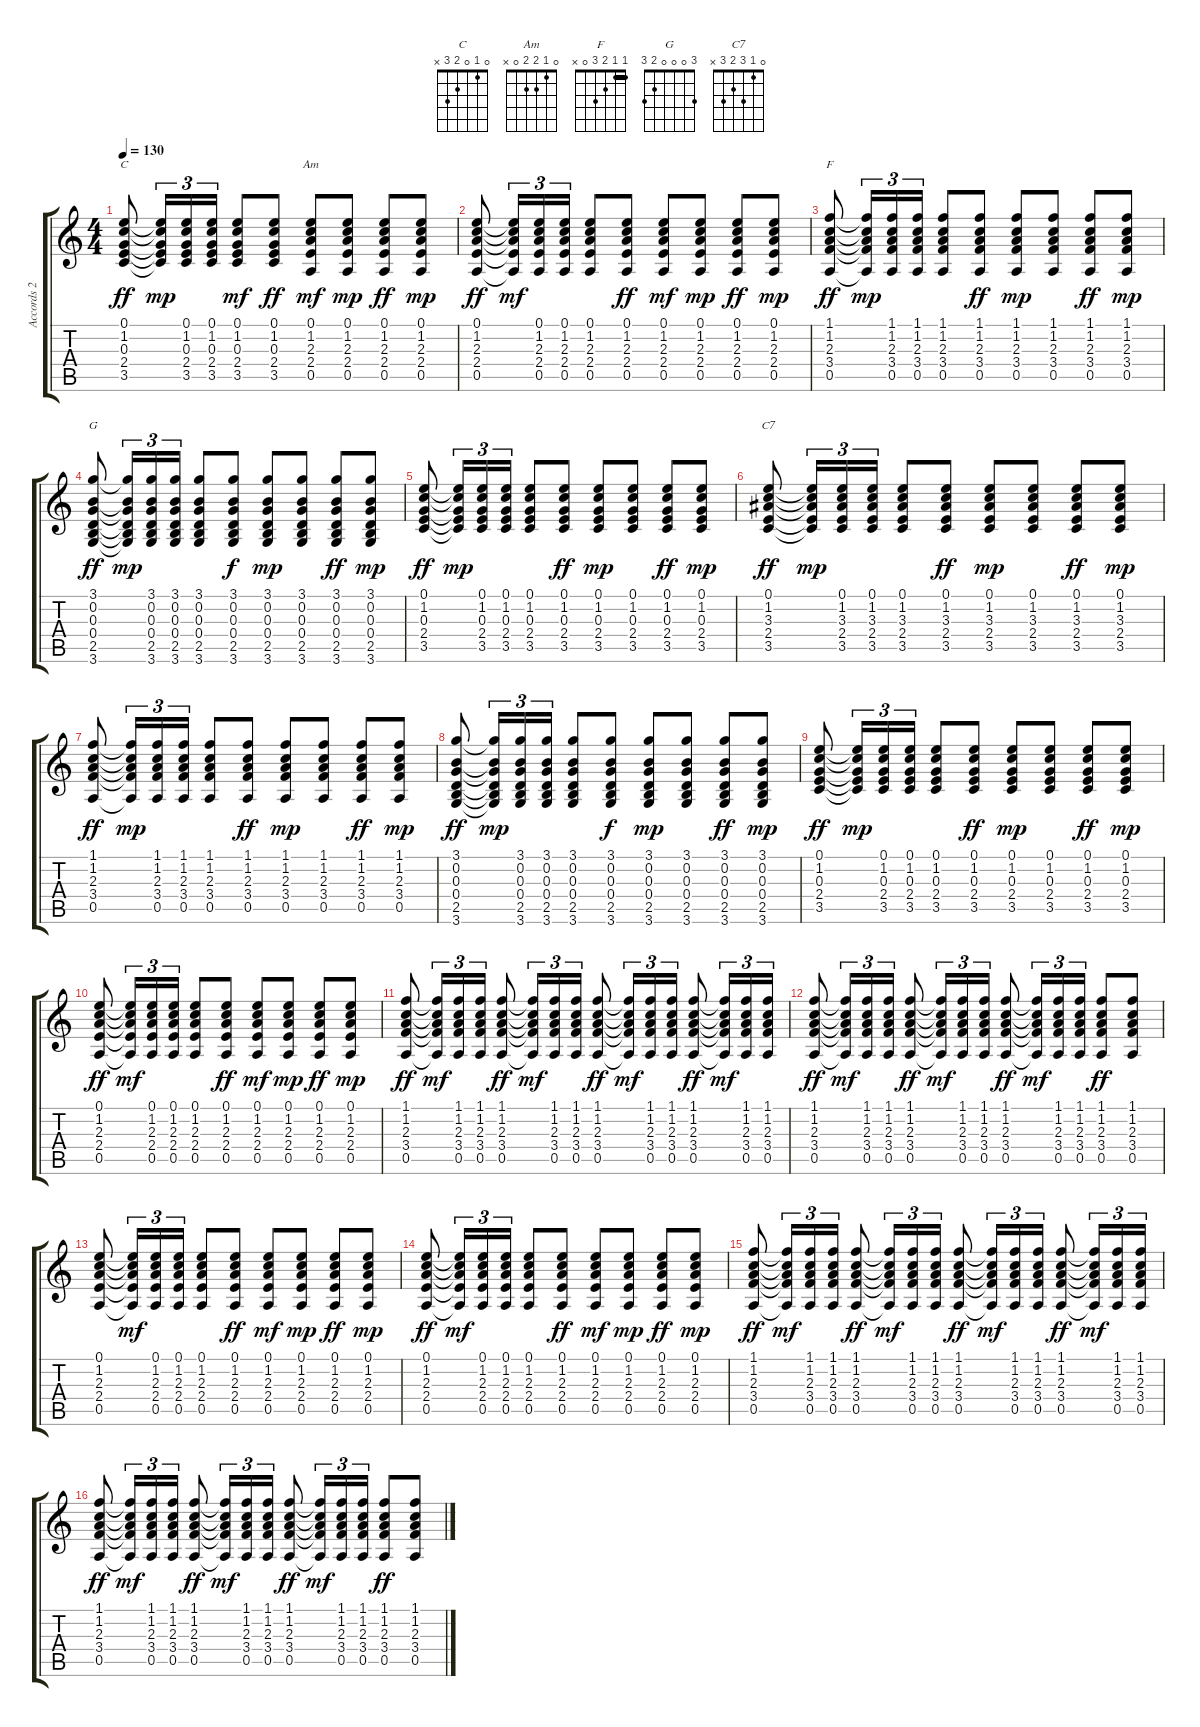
\track ("Accords 2" "Accords 2") {instrument acousticguitarsteel}
\staff {score tabs}
\tuning (E4 B3 G3 D3 A2 E2) {hide}
\chord ("C" 0 1 0 2 3 x)
\chord ("Am" 0 1 2 2 0 x)
\chord ("F" 1 1 2 3 0 x) {barre 1}
\chord ("G" 3 0 0 0 2 3)
\chord ("C7" 0 1 3 2 3 x)
\ts (4 4)
\tempo 130
\clef g2
\ks c
(0.1 1.2 0.3 2.4 3.5).8{ch "C" dy ff} (0.1{t} 1.2{t} 0.3{t} 2.4{t} 3.5{t}).16{tu (3 2) dy mp} (0.1 1.2 0.3 2.4 3.5).16{tu (3 2)} (0.1 1.2 0.3 2.4 3.5).16{tu (3 2)} (0.1 1.2 0.3 2.4 3.5).8{dy mf} (0.1 1.2 0.3 2.4 3.5).8{dy ff} (0.1 1.2 2.3 2.4 0.5).8{ch "Am" dy mf} (0.1 1.2 2.3 2.4 0.5).8{dy mp} (0.1 1.2 2.3 2.4 0.5).8{dy ff} (0.1 1.2 2.3 2.4 0.5).8{dy mp} |
(0.1 1.2 2.3 2.4 0.5).8{dy ff} (0.1{t} 1.2{t} 2.3{t} 2.4{t} 0.5{t}).16{tu (3 2) dy mf} (0.1 1.2 2.3 2.4 0.5).16{tu (3 2)} (0.1 1.2 2.3 2.4 0.5).16{tu (3 2)} (0.1 1.2 2.3 2.4 0.5).8 (0.1 1.2 2.3 2.4 0.5).8{dy ff} (0.1 1.2 2.3 2.4 0.5).8{dy mf} (0.1 1.2 2.3 2.4 0.5).8{dy mp} (0.1 1.2 2.3 2.4 0.5).8{dy ff} (0.1 1.2 2.3 2.4 0.5).8{dy mp} |
(1.1 1.2 2.3 3.4 0.5).8{ch "F" dy ff} (1.1{t} 1.2{t} 2.3{t} 3.4{t} 0.5{t}).16{tu (3 2) dy mp} (1.1 1.2 2.3 3.4 0.5).16{tu (3 2)} (1.1 1.2 2.3 3.4 0.5).16{tu (3 2)} (1.1 1.2 2.3 3.4 0.5).8 (1.1 1.2 2.3 3.4 0.5).8{dy ff} (1.1 1.2 2.3 3.4 0.5).8{dy mp} (1.1 1.2 2.3 3.4 0.5).8 (1.1 1.2 2.3 3.4 0.5).8{dy ff} (1.1 1.2 2.3 3.4 0.5).8{dy mp} |
(3.1 0.2 0.3 0.4 2.5 3.6).8{ch "G" dy ff} (3.1{t} 0.2{t} 0.3{t} 0.4{t} 2.5{t} 3.6{t}).16{tu (3 2) dy mp} (3.1 0.2 0.3 0.4 2.5 3.6).16{tu (3 2)} (3.1 0.2 0.3 0.4 2.5 3.6).16{tu (3 2)} (3.1 0.2 0.3 0.4 2.5 3.6).8 (3.1 0.2 0.3 0.4 2.5 3.6).8{dy f} (3.1 0.2 0.3 0.4 2.5 3.6).8{dy mp} (3.1 0.2 0.3 0.4 2.5 3.6).8 (3.1 0.2 0.3 0.4 2.5 3.6).8{dy ff} (3.1 0.2 0.3 0.4 2.5 3.6).8{dy mp} |
(0.1 1.2 0.3 2.4 3.5).8{dy ff} (0.1{t} 1.2{t} 0.3{t} 2.4{t} 3.5{t}).16{tu (3 2) dy mp} (0.1 1.2 0.3 2.4 3.5).16{tu (3 2)} (0.1 1.2 0.3 2.4 3.5).16{tu (3 2)} (0.1 1.2 0.3 2.4 3.5).8 (0.1 1.2 0.3 2.4 3.5).8{dy ff} (0.1 1.2 0.3 2.4 3.5).8{dy mp} (0.1 1.2 0.3 2.4 3.5).8 (0.1 1.2 0.3 2.4 3.5).8{dy ff} (0.1 1.2 0.3 2.4 3.5).8{dy mp} |
(0.1 1.2 3.3 2.4 3.5).8{ch "C7" dy ff} (0.1{t} 1.2{t} 3.3{t} 2.4{t} 3.5{t}).16{tu (3 2) dy mp} (0.1 1.2 3.3 2.4 3.5).16{tu (3 2)} (0.1 1.2 3.3 2.4 3.5).16{tu (3 2)} (0.1 1.2 3.3 2.4 3.5).8 (0.1 1.2 3.3 2.4 3.5).8{dy ff} (0.1 1.2 3.3 2.4 3.5).8{dy mp} (0.1 1.2 3.3 2.4 3.5).8 (0.1 1.2 3.3 2.4 3.5).8{dy ff} (0.1 1.2 3.3 2.4 3.5).8{dy mp} |
(1.1 1.2 2.3 3.4 0.5).8{dy ff} (1.1{t} 1.2{t} 2.3{t} 3.4{t} 0.5{t}).16{tu (3 2) dy mp} (1.1 1.2 2.3 3.4 0.5).16{tu (3 2)} (1.1 1.2 2.3 3.4 0.5).16{tu (3 2)} (1.1 1.2 2.3 3.4 0.5).8 (1.1 1.2 2.3 3.4 0.5).8{dy ff} (1.1 1.2 2.3 3.4 0.5).8{dy mp} (1.1 1.2 2.3 3.4 0.5).8 (1.1 1.2 2.3 3.4 0.5).8{dy ff} (1.1 1.2 2.3 3.4 0.5).8{dy mp} |
(3.1 0.2 0.3 0.4 2.5 3.6).8{dy ff} (3.1{t} 0.2{t} 0.3{t} 0.4{t} 2.5{t} 3.6{t}).16{tu (3 2) dy mp} (3.1 0.2 0.3 0.4 2.5 3.6).16{tu (3 2)} (3.1 0.2 0.3 0.4 2.5 3.6).16{tu (3 2)} (3.1 0.2 0.3 0.4 2.5 3.6).8 (3.1 0.2 0.3 0.4 2.5 3.6).8{dy f} (3.1 0.2 0.3 0.4 2.5 3.6).8{dy mp} (3.1 0.2 0.3 0.4 2.5 3.6).8 (3.1 0.2 0.3 0.4 2.5 3.6).8{dy ff} (3.1 0.2 0.3 0.4 2.5 3.6).8{dy mp} |
(0.1 1.2 0.3 2.4 3.5).8{dy ff} (0.1{t} 1.2{t} 0.3{t} 2.4{t} 3.5{t}).16{tu (3 2) dy mp} (0.1 1.2 0.3 2.4 3.5).16{tu (3 2)} (0.1 1.2 0.3 2.4 3.5).16{tu (3 2)} (0.1 1.2 0.3 2.4 3.5).8 (0.1 1.2 0.3 2.4 3.5).8{dy ff} (0.1 1.2 0.3 2.4 3.5).8{dy mp} (0.1 1.2 0.3 2.4 3.5).8 (0.1 1.2 0.3 2.4 3.5).8{dy ff} (0.1 1.2 0.3 2.4 3.5).8{dy mp} |
(0.1 1.2 2.3 2.4 0.5).8{dy ff} (0.1{t} 1.2{t} 2.3{t} 2.4{t} 0.5{t}).16{tu (3 2) dy mf} (0.1 1.2 2.3 2.4 0.5).16{tu (3 2)} (0.1 1.2 2.3 2.4 0.5).16{tu (3 2)} (0.1 1.2 2.3 2.4 0.5).8 (0.1 1.2 2.3 2.4 0.5).8{dy ff} (0.1 1.2 2.3 2.4 0.5).8{dy mf} (0.1 1.2 2.3 2.4 0.5).8{dy mp} (0.1 1.2 2.3 2.4 0.5).8{dy ff} (0.1 1.2 2.3 2.4 0.5).8{dy mp} |
(1.1 1.2 2.3 3.4 0.5).8{dy ff} (1.1{t} 1.2{t} 2.3{t} 3.4{t} 0.5{t}).16{tu (3 2) dy mf} (1.1 1.2 2.3 3.4 0.5).16{tu (3 2)} (1.1 1.2 2.3 3.4 0.5).16{tu (3 2)} (1.1 1.2 2.3 3.4 0.5).8{dy ff} (1.1{t} 1.2{t} 2.3{t} 3.4{t} 0.5{t}).16{tu (3 2) dy mf} (1.1 1.2 2.3 3.4 0.5).16{tu (3 2)} (1.1 1.2 2.3 3.4 0.5).16{tu (3 2)} (1.1 1.2 2.3 3.4 0.5).8{dy ff} (1.1{t} 1.2{t} 2.3{t} 3.4{t} 0.5{t}).16{tu (3 2) dy mf} (1.1 1.2 2.3 3.4 0.5).16{tu (3 2)} (1.1 1.2 2.3 3.4 0.5).16{tu (3 2)} (1.1 1.2 2.3 3.4 0.5).8{dy ff} (1.1{t} 1.2{t} 2.3{t} 3.4{t} 0.5{t}).16{tu (3 2) dy mf} (1.1 1.2 2.3 3.4 0.5).16{tu (3 2)} (1.1 1.2 2.3 3.4 0.5).16{tu (3 2)} |
(1.1 1.2 2.3 3.4 0.5).8{dy ff} (1.1{t} 1.2{t} 2.3{t} 3.4{t} 0.5{t}).16{tu (3 2) dy mf} (1.1 1.2 2.3 3.4 0.5).16{tu (3 2)} (1.1 1.2 2.3 3.4 0.5).16{tu (3 2)} (1.1 1.2 2.3 3.4 0.5).8{dy ff} (1.1{t} 1.2{t} 2.3{t} 3.4{t} 0.5{t}).16{tu (3 2) dy mf} (1.1 1.2 2.3 3.4 0.5).16{tu (3 2)} (1.1 1.2 2.3 3.4 0.5).16{tu (3 2)} (1.1 1.2 2.3 3.4 0.5).8{dy ff} (1.1{t} 1.2{t} 2.3{t} 3.4{t} 0.5{t}).16{tu (3 2) dy mf} (1.1 1.2 2.3 3.4 0.5).16{tu (3 2)} (1.1 1.2 2.3 3.4 0.5).16{tu (3 2)} (1.1 1.2 2.3 3.4 0.5).8{dy ff} (1.1 1.2 2.3 3.4 0.5).8 |
(0.1 1.2 2.3 2.4 0.5).8 (0.1{t} 1.2{t} 2.3{t} 2.4{t} 0.5{t}).16{tu (3 2) dy mf} (0.1 1.2 2.3 2.4 0.5).16{tu (3 2)} (0.1 1.2 2.3 2.4 0.5).16{tu (3 2)} (0.1 1.2 2.3 2.4 0.5).8 (0.1 1.2 2.3 2.4 0.5).8{dy ff} (0.1 1.2 2.3 2.4 0.5).8{dy mf} (0.1 1.2 2.3 2.4 0.5).8{dy mp} (0.1 1.2 2.3 2.4 0.5).8{dy ff} (0.1 1.2 2.3 2.4 0.5).8{dy mp} |
(0.1 1.2 2.3 2.4 0.5).8{dy ff} (0.1{t} 1.2{t} 2.3{t} 2.4{t} 0.5{t}).16{tu (3 2) dy mf} (0.1 1.2 2.3 2.4 0.5).16{tu (3 2)} (0.1 1.2 2.3 2.4 0.5).16{tu (3 2)} (0.1 1.2 2.3 2.4 0.5).8 (0.1 1.2 2.3 2.4 0.5).8{dy ff} (0.1 1.2 2.3 2.4 0.5).8{dy mf} (0.1 1.2 2.3 2.4 0.5).8{dy mp} (0.1 1.2 2.3 2.4 0.5).8{dy ff} (0.1 1.2 2.3 2.4 0.5).8{dy mp} |
(1.1 1.2 2.3 3.4 0.5).8{dy ff} (1.1{t} 1.2{t} 2.3{t} 3.4{t} 0.5{t}).16{tu (3 2) dy mf} (1.1 1.2 2.3 3.4 0.5).16{tu (3 2)} (1.1 1.2 2.3 3.4 0.5).16{tu (3 2)} (1.1 1.2 2.3 3.4 0.5).8{dy ff} (1.1{t} 1.2{t} 2.3{t} 3.4{t} 0.5{t}).16{tu (3 2) dy mf} (1.1 1.2 2.3 3.4 0.5).16{tu (3 2)} (1.1 1.2 2.3 3.4 0.5).16{tu (3 2)} (1.1 1.2 2.3 3.4 0.5).8{dy ff} (1.1{t} 1.2{t} 2.3{t} 3.4{t} 0.5{t}).16{tu (3 2) dy mf} (1.1 1.2 2.3 3.4 0.5).16{tu (3 2)} (1.1 1.2 2.3 3.4 0.5).16{tu (3 2)} (1.1 1.2 2.3 3.4 0.5).8{dy ff} (1.1{t} 1.2{t} 2.3{t} 3.4{t} 0.5{t}).16{tu (3 2) dy mf} (1.1 1.2 2.3 3.4 0.5).16{tu (3 2)} (1.1 1.2 2.3 3.4 0.5).16{tu (3 2)} |
(1.1 1.2 2.3 3.4 0.5).8{dy ff} (1.1{t} 1.2{t} 2.3{t} 3.4{t} 0.5{t}).16{tu (3 2) dy mf} (1.1 1.2 2.3 3.4 0.5).16{tu (3 2)} (1.1 1.2 2.3 3.4 0.5).16{tu (3 2)} (1.1 1.2 2.3 3.4 0.5).8{dy ff} (1.1{t} 1.2{t} 2.3{t} 3.4{t} 0.5{t}).16{tu (3 2) dy mf} (1.1 1.2 2.3 3.4 0.5).16{tu (3 2)} (1.1 1.2 2.3 3.4 0.5).16{tu (3 2)} (1.1 1.2 2.3 3.4 0.5).8{dy ff} (1.1{t} 1.2{t} 2.3{t} 3.4{t} 0.5{t}).16{tu (3 2) dy mf} (1.1 1.2 2.3 3.4 0.5).16{tu (3 2)} (1.1 1.2 2.3 3.4 0.5).16{tu (3 2)} (1.1 1.2 2.3 3.4 0.5).8{dy ff} (1.1 1.2 2.3 3.4 0.5).8
